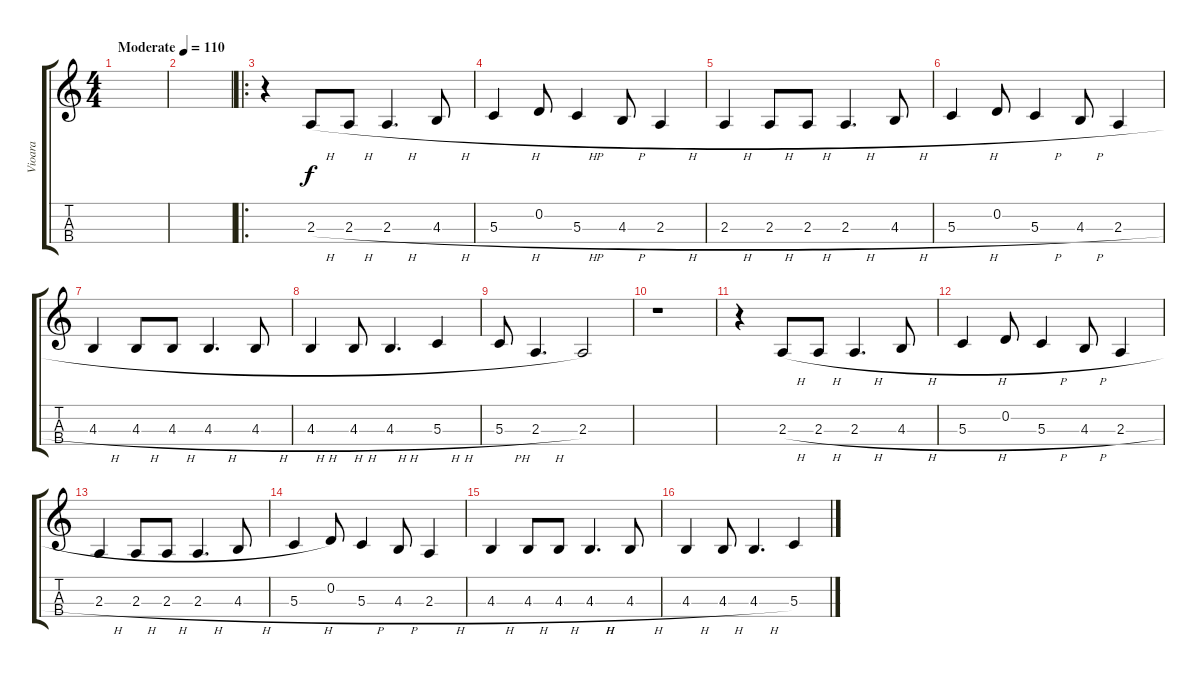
\track ("Vioara" "Vioara") {instrument viola}
\staff {score tabs}
\tuning (A4 D4 G3 C3) {hide}
\ts (4 4)
\tempo (110 "Moderate")
\clef g2
\ks c
|
|
\ro
r.4 2.3{h}.8 2.3{h}.8 2.3{h}.4{d} 4.3{h}.8 |
5.3{h}.4 0.2.8 5.3{h}.4 4.3{h}.8 2.3{h}.4 |
2.3{h}.4 2.3{h}.8 2.3{h}.8 2.3{h}.4{d} 4.3{h}.8 |
5.3{h}.4 0.2.8 5.3{h}.4 4.3{h}.8 2.3{h}.4 |
4.3{h}.4 4.3{h}.8 4.3{h}.8 4.3{h}.4{d} 4.3{h}.8 |
4.3{h}.4 4.3{h}.8 4.3{h}.4{d} 5.3{h}.4 |
5.3{h}.8 2.3{h}.4{d} 2.3.2 |
r.1 |
r.4 2.3{h}.8 2.3{h}.8 2.3{h}.4{d} 4.3{h}.8 |
5.3{h}.4 0.2.8 5.3{h}.4 4.3{h}.8 2.3{h}.4 |
2.3{h}.4 2.3{h}.8 2.3{h}.8 2.3{h}.4{d} 4.3{h}.8 |
5.3{h}.4 0.2.8 5.3{h}.4 4.3{h}.8 2.3{h}.4 |
4.3{h}.4 4.3{h}.8 4.3{h}.8 4.3{h}.4{d} 4.3{h}.8 |
4.3{h}.4 4.3{h}.8 4.3{h}.4{d} 5.3{h}.4
